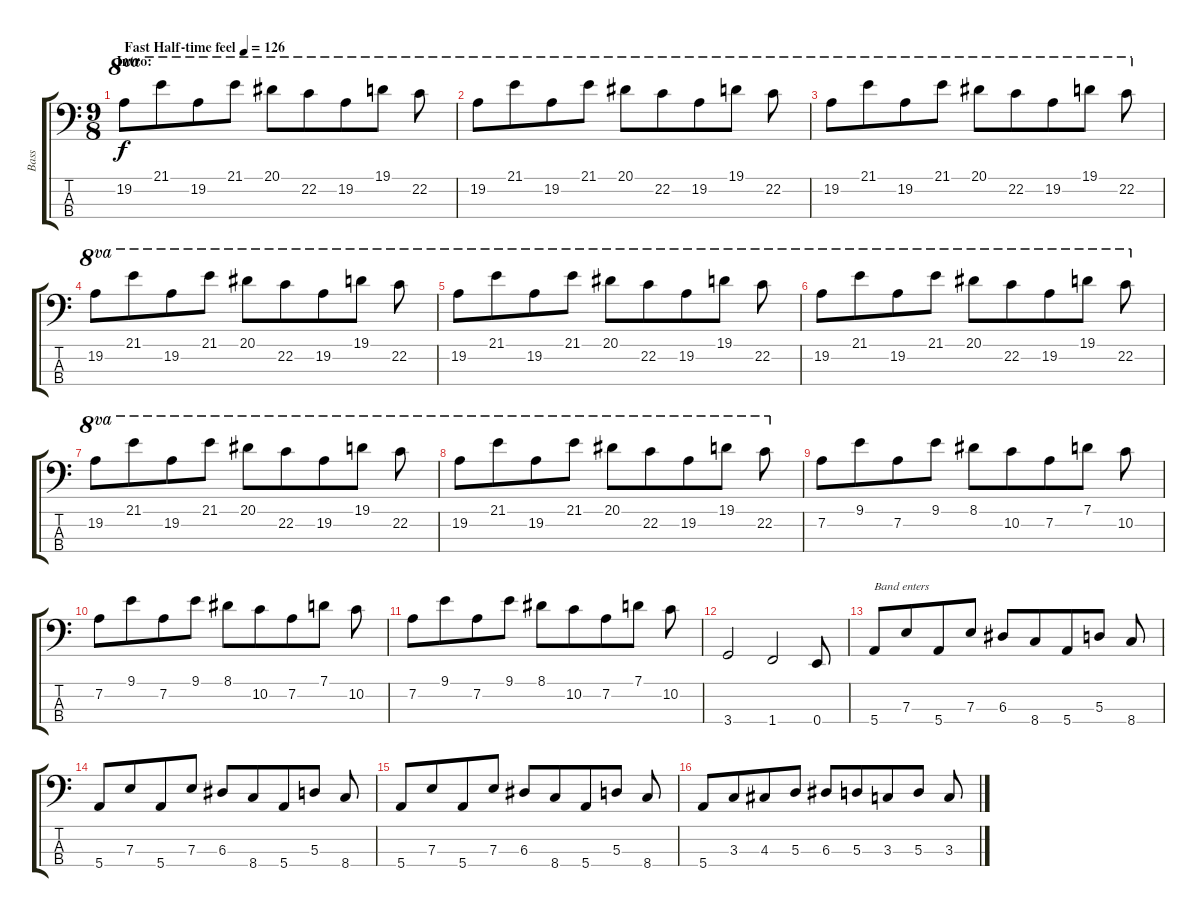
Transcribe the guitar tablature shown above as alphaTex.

\track ("Bass" "Bass") {instrument electricbassfinger}
\staff {score tabs}
\tuning (G2 D2 A1 E1) {hide}
\ts (9 8)
\section ("" "Intro:")
\tempo (126 "Fast Half-time feel")
\clef f4
\ks c
19.2.8{ot 8va dy f instrument electricbassfinger} 21.1.8{ot 8va} 19.2.8{ot 8va beam merge} 21.1.8{ot 8va beam split} 20.1.8{ot 8va} 22.2.8{ot 8va beam merge} 19.2.8{ot 8va} 19.1.8{ot 8va beam split} 22.2.8{ot 8va} |
19.2.8{ot 8va} 21.1.8{ot 8va} 19.2.8{ot 8va beam merge} 21.1.8{ot 8va beam split} 20.1.8{ot 8va} 22.2.8{ot 8va beam merge} 19.2.8{ot 8va} 19.1.8{ot 8va beam split} 22.2.8{ot 8va} |
19.2.8{ot 8va} 21.1.8{ot 8va} 19.2.8{ot 8va beam merge} 21.1.8{ot 8va beam split} 20.1.8{ot 8va} 22.2.8{ot 8va beam merge} 19.2.8{ot 8va} 19.1.8{ot 8va beam split} 22.2.8{ot 8va} |
19.2.8{ot 8va} 21.1.8{ot 8va} 19.2.8{ot 8va beam merge} 21.1.8{ot 8va beam split} 20.1.8{ot 8va} 22.2.8{ot 8va beam merge} 19.2.8{ot 8va} 19.1.8{ot 8va beam split} 22.2.8{ot 8va} |
19.2.8{ot 8va} 21.1.8{ot 8va} 19.2.8{ot 8va beam merge} 21.1.8{ot 8va beam split} 20.1.8{ot 8va} 22.2.8{ot 8va beam merge} 19.2.8{ot 8va} 19.1.8{ot 8va beam split} 22.2.8{ot 8va} |
19.2.8{ot 8va} 21.1.8{ot 8va} 19.2.8{ot 8va beam merge} 21.1.8{ot 8va beam split} 20.1.8{ot 8va} 22.2.8{ot 8va beam merge} 19.2.8{ot 8va} 19.1.8{ot 8va beam split} 22.2.8{ot 8va} |
19.2.8{ot 8va} 21.1.8{ot 8va} 19.2.8{ot 8va beam merge} 21.1.8{ot 8va beam split} 20.1.8{ot 8va} 22.2.8{ot 8va beam merge} 19.2.8{ot 8va} 19.1.8{ot 8va beam split} 22.2.8{ot 8va} |
19.2.8{ot 8va} 21.1.8{ot 8va} 19.2.8{ot 8va beam merge} 21.1.8{ot 8va beam split} 20.1.8{ot 8va} 22.2.8{ot 8va beam merge} 19.2.8{ot 8va} 19.1.8{ot 8va beam split} 22.2.8{ot 8va} |
7.2.8 9.1.8 7.2.8{beam merge} 9.1.8{beam split} 8.1.8 10.2.8{beam merge} 7.2.8 7.1.8{beam split} 10.2.8 |
7.2.8 9.1.8 7.2.8{beam merge} 9.1.8{beam split} 8.1.8 10.2.8{beam merge} 7.2.8 7.1.8{beam split} 10.2.8 |
7.2.8 9.1.8 7.2.8{beam merge} 9.1.8{beam split} 8.1.8 10.2.8{beam merge} 7.2.8 7.1.8{beam split} 10.2.8 |
3.4.2 1.4.2 0.4.8 |
5.4.8{txt "Band enters"} 7.3.8 5.4.8{beam merge} 7.3.8{beam split} 6.3.8 8.4.8{beam merge} 5.4.8 5.3.8{beam split} 8.4.8 |
5.4.8 7.3.8 5.4.8{beam merge} 7.3.8{beam split} 6.3.8 8.4.8{beam merge} 5.4.8 5.3.8{beam split} 8.4.8 |
5.4.8 7.3.8 5.4.8{beam merge} 7.3.8{beam split} 6.3.8 8.4.8{beam merge} 5.4.8 5.3.8{beam split} 8.4.8 |
5.4.8 3.3.8 4.3.8{beam merge} 5.3.8{beam split} 6.3.8 5.3.8{beam merge} 3.3.8 5.3.8{beam split} 3.3.8
